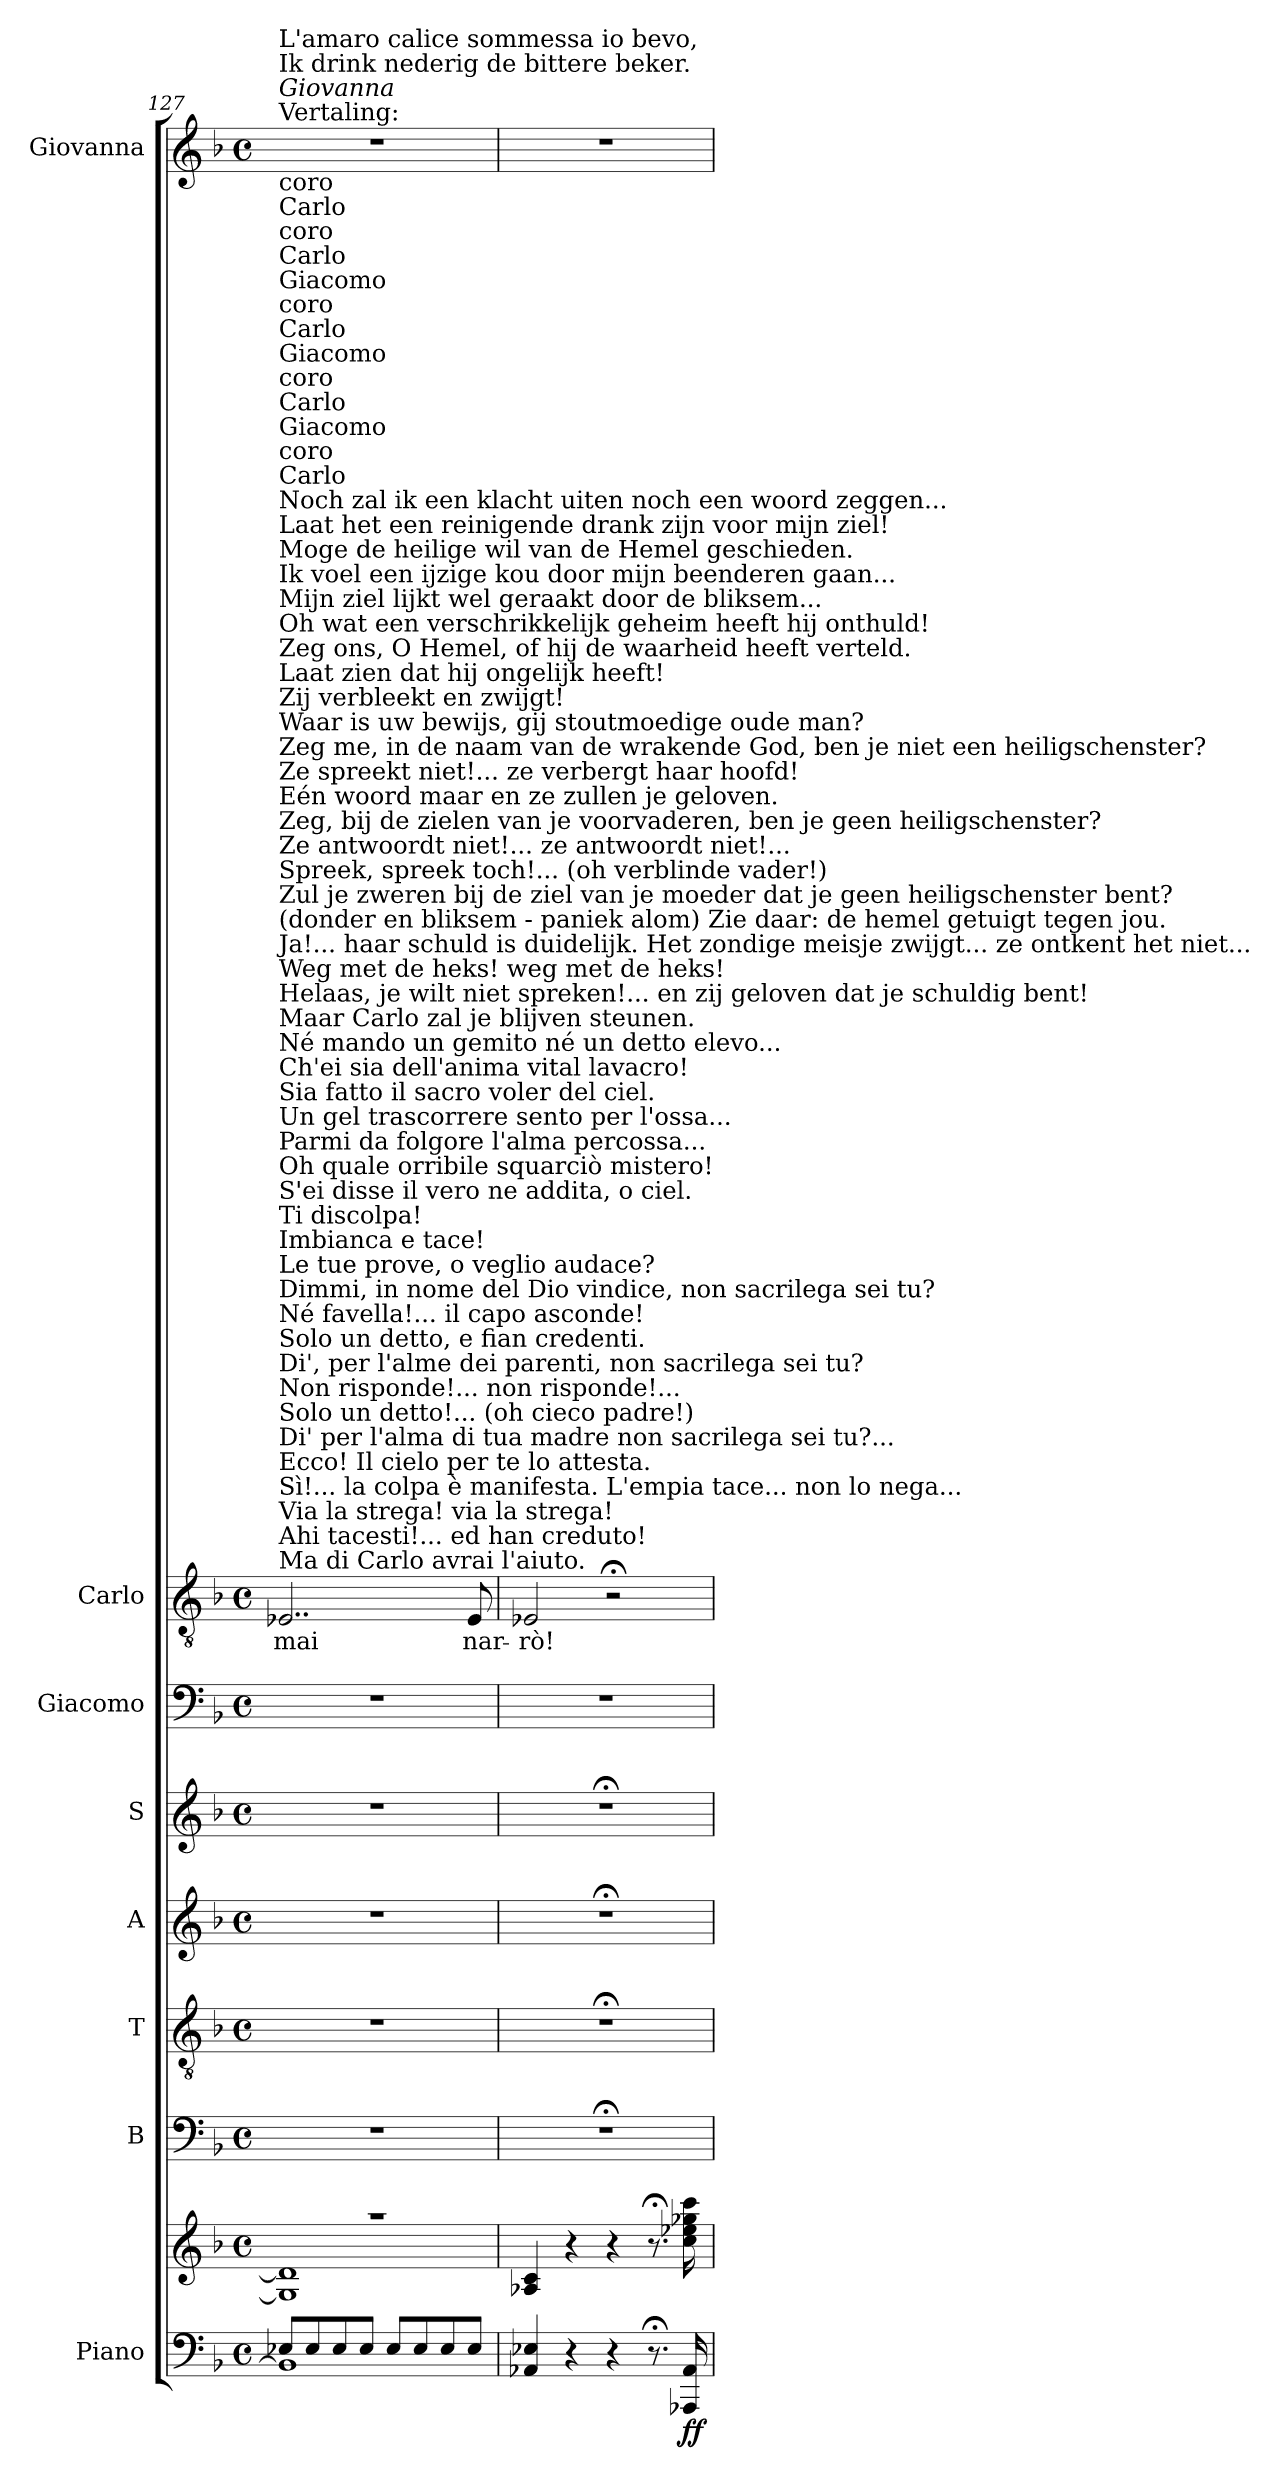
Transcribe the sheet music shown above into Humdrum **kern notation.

**kern	**kern	**dynam	**kern	**kern	**kern	**kern	**kern	**kern	**text	**kern
*part8	*part8	*part8	*part7	*part6	*part5	*part4	*part3	*part2	*part2	*part1
*staff9	*staff8	*staff8/9	*staff7	*staff6	*staff5	*staff4	*staff3	*staff2	*staff2	*staff1
*I"Piano	*	*	*I"B	*I"T	*I"A	*I"S	*I"Giacomo	*I"Carlo	*	*I"Giovanna
*I'Pno	*	*	*I'B	*I'T	*I'A	*I'S	*	*	*	*
*clefF4	*clefG2	*	*clefF4	*clefGv2	*clefG2	*clefG2	*clefF4	*clefGv2	*	*clefG2
*k[b-]	*k[b-]	*	*k[b-]	*k[b-]	*k[b-]	*k[b-]	*k[b-]	*k[b-]	*	*k[b-]
*M4/4	*M4/4	*	*M4/4	*M4/4	*M4/4	*M4/4	*M4/4	*M4/4	*	*M4/4
*met(c)	*met(c)	*	*met(c)	*met(c)	*met(c)	*met(c)	*met(c)	*met(c)	*	*met(c)
=127	=127	=127	=127	=127	=127	=127	=127	=127	=127	=127
*^	*^	*	*	*	*	*	*	*	*	*
!	!	!	!	!	!	!	!	!	!	!	!	!LO:TX:a:t=Vertaling&colon;
!	!	!	!	!	!	!	!	!	!	!	!	!LO:TX:a:i:t=Giovanna
!	!	!	!	!	!	!	!	!	!	!	!	!LO:TX:b:t=coro
!	!	!	!	!	!	!	!	!	!	!	!	!LO:TX:b:t=Carlo
!	!	!	!	!	!	!	!	!	!	!	!	!LO:TX:b:t=coro
!	!	!	!	!	!	!	!	!	!	!	!	!LO:TX:b:t=Carlo
!	!	!	!	!	!	!	!	!	!	!	!	!LO:TX:b:t=Giacomo
!	!	!	!	!	!	!	!	!	!	!	!	!LO:TX:b:t=coro
!	!	!	!	!	!	!	!	!	!	!	!	!LO:TX:b:t=Carlo
!	!	!	!	!	!	!	!	!	!	!	!	!LO:TX:b:t=Giacomo
!	!	!	!	!	!	!	!	!	!	!	!	!LO:TX:b:t=coro
!	!	!	!	!	!	!	!	!	!	!	!	!LO:TX:b:t=Carlo
!	!	!	!	!	!	!	!	!	!	!	!	!LO:TX:b:t=Giacomo
!	!	!	!	!	!	!	!	!	!	!	!	!LO:TX:b:t=coro
!	!	!	!	!	!	!	!	!	!	!	!	!LO:TX:b:t=Carlo
!	!	!	!	!	!	!	!	!	!	!	!	!LO:TX:a:t=Ik drink nederig de bittere beker.
!	!	!	!	!	!	!	!	!	!	!	!	!LO:TX:b:t=Noch zal ik een klacht uiten noch een woord zeggen...
!	!	!	!	!	!	!	!	!	!	!	!	!LO:TX:b:t=Laat het een reinigende drank zijn voor mijn ziel!
!	!	!	!	!	!	!	!	!	!	!	!	!LO:TX:b:t=Moge de heilige wil van de Hemel geschieden.
!	!	!	!	!	!	!	!	!	!	!	!	!LO:TX:b:t=Ik voel een ijzige kou door mijn beenderen gaan...
!	!	!	!	!	!	!	!	!	!	!	!	!LO:TX:b:t=Mijn ziel lijkt wel geraakt door de bliksem...
!	!	!	!	!	!	!	!	!	!	!	!	!LO:TX:b:t=Oh wat een verschrikkelijk geheim heeft hij onthuld!
!	!	!	!	!	!	!	!	!	!	!	!	!LO:TX:b:t=Zeg ons, O Hemel, of hij de waarheid heeft verteld.
!	!	!	!	!	!	!	!	!	!	!	!	!LO:TX:b:t=Laat zien dat hij ongelijk heeft!
!	!	!	!	!	!	!	!	!	!	!	!	!LO:TX:b:t=Zij verbleekt en zwijgt!
!	!	!	!	!	!	!	!	!	!	!	!	!LO:TX:b:t=Waar is uw bewijs, gij stoutmoedige oude man?
!	!	!	!	!	!	!	!	!	!	!	!	!LO:TX:b:t=Zeg me, in de naam van de wrakende God, ben je niet een heiligschenster?
!	!	!	!	!	!	!	!	!	!	!	!	!LO:TX:b:t=Ze spreekt niet!... ze verbergt haar hoofd!
!	!	!	!	!	!	!	!	!	!	!	!	!LO:TX:b:t=Eén woord maar en ze zullen je geloven.
!	!	!	!	!	!	!	!	!	!	!	!	!LO:TX:b:t=Zeg, bij de zielen van je voorvaderen, ben je geen heiligschenster?
!	!	!	!	!	!	!	!	!	!	!	!	!LO:TX:b:t=Ze antwoordt niet!... ze antwoordt niet!...
!	!	!	!	!	!	!	!	!	!	!	!	!LO:TX:b:t=Spreek, spreek toch!... (oh verblinde vader!)
!	!	!	!	!	!	!	!	!	!	!	!	!LO:TX:b:t=Zul je zweren bij de ziel van je moeder dat je geen heiligschenster bent?
!	!	!	!	!	!	!	!	!	!	!	!	!LO:TX:b:t=(donder en bliksem - paniek alom) Zie daar&colon; de hemel getuigt tegen jou.
!	!	!	!	!	!	!	!	!	!	!	!	!LO:TX:b:t=Ja!... haar schuld is duidelijk. Het zondige meisje zwijgt... ze ontkent het niet...
!	!	!	!	!	!	!	!	!	!	!	!	!LO:TX:b:t=Weg met de heks! weg met de heks!
!	!	!	!	!	!	!	!	!	!	!	!	!LO:TX:b:t=Helaas, je wilt niet spreken!... en zij geloven dat je schuldig bent!
!	!	!	!	!	!	!	!	!	!	!	!	!LO:TX:b:t=Maar Carlo zal je blijven steunen.
!	!	!	!	!	!	!	!	!	!	!	!	!LO:TX:a:t=L'amaro calice sommessa io bevo,
!	!	!	!	!	!	!	!	!	!	!	!	!LO:TX:b:t=Né mando un gemito né un detto elevo...
!	!	!	!	!	!	!	!	!	!	!	!	!LO:TX:b:t=Ch'ei sia dell'anima vital lavacro!
!	!	!	!	!	!	!	!	!	!	!	!	!LO:TX:b:t=Sia fatto il sacro voler del ciel.
!	!	!	!	!	!	!	!	!	!	!	!	!LO:TX:b:t=Un gel trascorrere sento per l'ossa...
!	!	!	!	!	!	!	!	!	!	!	!	!LO:TX:b:t=Parmi da folgore l'alma percossa...
!	!	!	!	!	!	!	!	!	!	!	!	!LO:TX:b:t=Oh quale orribile squarciò mistero!
!	!	!	!	!	!	!	!	!	!	!	!	!LO:TX:b:t=S'ei disse il vero ne addita, o ciel.
!	!	!	!	!	!	!	!	!	!	!	!	!LO:TX:b:t=Ti discolpa!
!	!	!	!	!	!	!	!	!	!	!	!	!LO:TX:b:t=Imbianca e tace!
!	!	!	!	!	!	!	!	!	!	!	!	!LO:TX:b:t=Le tue prove, o veglio audace?
!	!	!	!	!	!	!	!	!	!	!	!	!LO:TX:b:t=Dimmi, in nome del Dio vindice, non sacrilega sei tu?
!	!	!	!	!	!	!	!	!	!	!	!	!LO:TX:b:t=Né favella!... il capo asconde!
!	!	!	!	!	!	!	!	!	!	!	!	!LO:TX:b:t=Solo un detto, e fian credenti.
!	!	!	!	!	!	!	!	!	!	!	!	!LO:TX:b:t=Di', per l'alme dei parenti, non sacrilega sei tu?
!	!	!	!	!	!	!	!	!	!	!	!	!LO:TX:b:t=Non risponde!... non risponde!...
!	!	!	!	!	!	!	!	!	!	!	!	!LO:TX:b:t=Solo un detto!... (oh cieco padre!)
!	!	!	!	!	!	!	!	!	!	!	!	!LO:TX:b:t=Di' per l'alma di tua madre non sacrilega sei tu?...
!	!	!	!	!	!	!	!	!	!	!	!	!LO:TX:b:t=Ecco! Il cielo per te lo attesta.
!	!	!	!	!	!	!	!	!	!	!	!	!LO:TX:b:t=Sì!... la colpa è manifesta. L'empia tace... non lo nega...
!	!	!	!	!	!	!	!	!	!	!	!	!LO:TX:b:t=Via la strega! via la strega!
!	!	!	!	!	!	!	!	!	!	!	!	!LO:TX:b:t=Ahi tacesti!... ed han creduto!
!	!	!	!	!	!	!	!	!	!	!	!	!LO:TX:b:t=Ma di Carlo avrai l'aiuto.
!	!	!	!	!	!	!	!	!	!	!	!LO:LY:b	!
8E-X/L	1BB--]	1G] 1d-]	1raa	.	1r	1r	1r	1r	1r	2..E-X/	mai	1r
8E-/	.	.	.	.	.	.	.	.	.	.	.	.
8E-/	.	.	.	.	.	.	.	.	.	.	.	.
8E-/J	.	.	.	.	.	.	.	.	.	.	.	.
8E-/L	.	.	.	.	.	.	.	.	.	.	.	.
8E-/	.	.	.	.	.	.	.	.	.	.	.	.
8E-/	.	.	.	.	.	.	.	.	.	.	.	.
!	!	!	!	!	!	!	!	!	!	!	!LO:LY:b	!
8E-/J	.	.	.	.	.	.	.	.	.	8E-/	nar-	.
*v	*v	*	*	*	*	*	*	*	*	*	*	*
*	*v	*v	*	*	*	*	*	*	*	*	*
!!LO:PB:g=z
=128	=128	=128	=128	=128	=128	=128	=128	=128	=128	=128
!	!	!	!	!	!	!	!	!	!LO:LY:b	!
4AA-X/ 4E-X/	4A-X/ 4c/	.	1r;<	1r;<	1r;<	1r;<	1r	2E-X/	-rò!	1r
4r	4r	.	.	.	.	.	.	.	.	.
4r	4r	.	.	.	.	.	.	2r;<	.	.
8.r;<	8.r;<	.	.	.	.	.	.	.	.	.
!	!	!LO:DY:b=2	!	!	!	!	!	!	!	!
!	!	!LO:DY:n=1:b	!	!	!	!	!	!	!	!
16AAA-X/ 16AA-/	16cc\ 16ee-X\ 16gg-X\ 16ccc\	f f	.	.	.	.	.	.	.	.
=	=	=	=	=	=	=	=	=	=	=
*-	*-	*-	*-	*-	*-	*-	*-	*-	*-	*-
